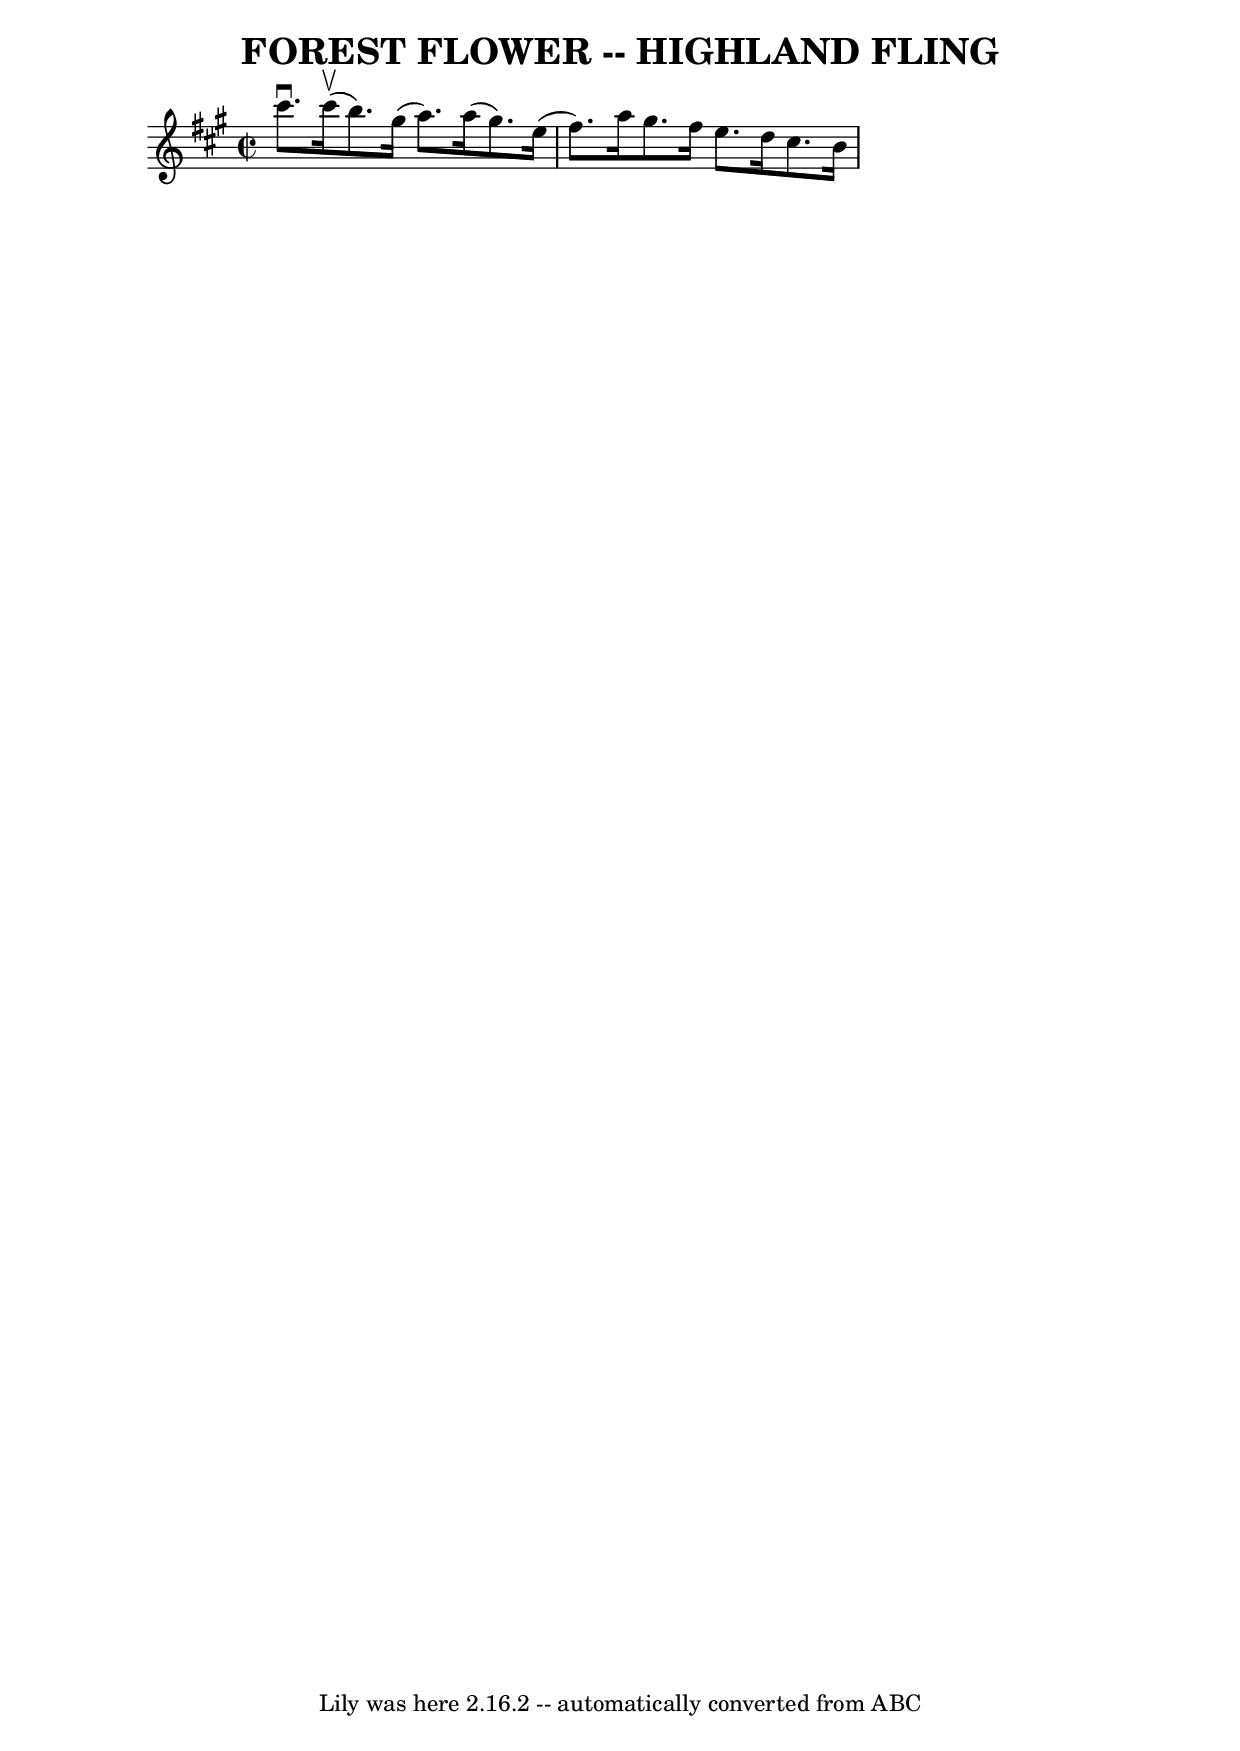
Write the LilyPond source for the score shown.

\version "2.7.40"
\header {
	book = "Ryan's Mammoth Collection of Fiddle Tunes"
	crossRefNumber = "1"
	footnotes = ""
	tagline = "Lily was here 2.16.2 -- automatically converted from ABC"
	title = "FOREST FLOWER -- HIGHLAND FLING"
}
voicedefault =  {
\set Score.defaultBarType = "empty"

\override Staff.TimeSignature #'style = #'C
 \time 2/2 \key a \major       |
       |
         |
     
cis'''8. ^\downbow^\downbow^\downbow     cis'''16 (^\upbow   b''8.)   
gis''16 (a''8.)   a''16 (gis''8.)   e''16 (|
   fis''8.  
-)   a''16    gis''8.    fis''16    e''8.    d''16    cis''8.    b'16        
|
     
}

\score{
    <<

	\context Staff="default"
	{
	    \voicedefault 
	}

    >>
	\layout {
	}
	\midi {}
}
